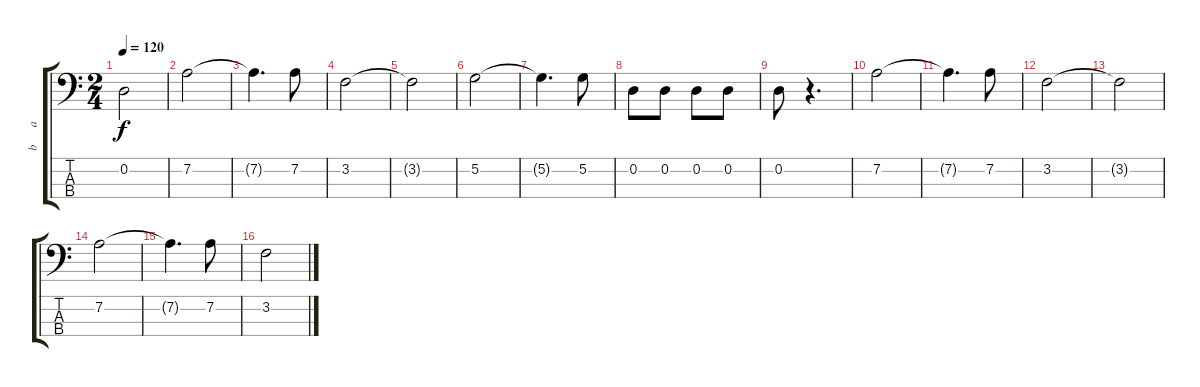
\track ("b      a       s      s" "b      a  ") {instrument electricbassfinger}
\staff {score tabs}
\tuning (G2 D2 A1 E1) {hide}
\ts (2 4)
\tempo 120
\clef f4
\ks c
0.2{t}.2{dy f} |
7.2.2 |
7.2{t}.4{d} 7.2.8 |
3.2.2 |
3.2{t}.2 |
5.2.2 |
5.2{t}.4{d} 5.2.8 |
0.2.8 0.2.8 0.2.8 0.2.8 |
0.2.8 r.4{d} |
7.2.2 |
7.2{t}.4{d} 7.2.8 |
3.2.2 |
3.2{t}.2 |
7.2.2 |
7.2{t}.4{d} 7.2.8 |
3.2.2
